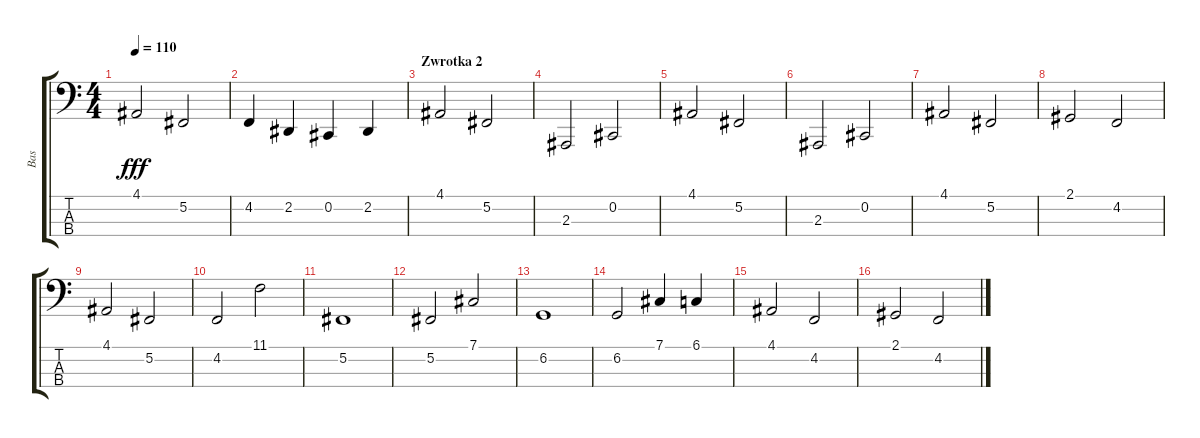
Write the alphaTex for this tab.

\track ("Bas" "Bas") {instrument electricbassfinger}
\staff {score tabs}
\tuning (Gb1 Db1 Ab0 Eb0) {hide}
\ts (4 4)
\tempo 110
\clef f4
\ks c
4.1.2{dy fff} 5.2.2 |
4.2.4 2.2.4 0.2.4 2.2.4 |
\section ("" "Zwrotka 2")
4.1.2{instrument electricbassfinger} 5.2.2 |
2.3.2 0.2.2 |
4.1.2 5.2.2 |
2.3.2 0.2.2 |
4.1.2 5.2.2 |
2.1.2 4.2.2 |
4.1.2 5.2.2 |
4.2.2 11.1.2 |
5.2.1 |
5.2.2 7.1.2 |
6.2.1 |
6.2.2 7.1.4 6.1.4 |
4.1.2 4.2.2 |
2.1.2 4.2.2
